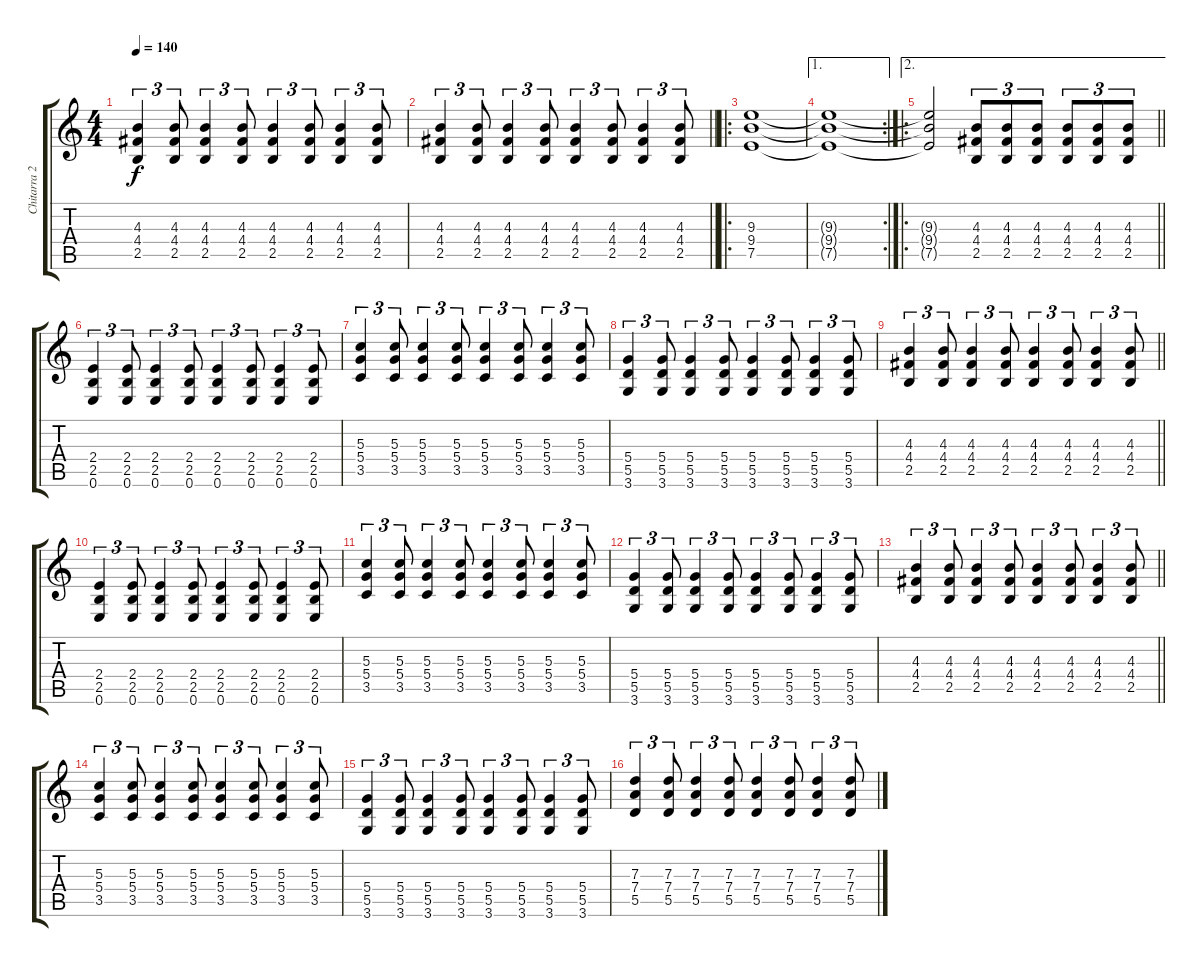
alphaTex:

\track ("Chitarra 2" "Chitarra 2") {instrument overdrivenguitar}
\staff {score tabs}
\tuning (E4 B3 G3 D3 A2 E2) {hide}
\ts (4 4)
\tempo 140
\clef g2
\ks c
(4.3 4.4 2.5).4{tu (3 2) dy f} (4.3 4.4 2.5).8{tu (3 2)} (4.3 4.4 2.5).4{tu (3 2)} (4.3 4.4 2.5).8{tu (3 2)} (4.3 4.4 2.5).4{tu (3 2)} (4.3 4.4 2.5).8{tu (3 2)} (4.3 4.4 2.5).4{tu (3 2)} (4.3 4.4 2.5).8{tu (3 2)} |
\barLineRight lightlight
(4.3 4.4 2.5).4{tu (3 2)} (4.3 4.4 2.5).8{tu (3 2)} (4.3 4.4 2.5).4{tu (3 2)} (4.3 4.4 2.5).8{tu (3 2)} (4.3 4.4 2.5).4{tu (3 2)} (4.3 4.4 2.5).8{tu (3 2)} (4.3 4.4 2.5).4{tu (3 2)} (4.3 4.4 2.5).8{tu (3 2)} |
\ro
(9.3 9.4 7.5).1 |
\ae 1
\rc 2
(9.3{t} 9.4{t} 7.5{t}).1 |
\ae 2
\ro
\barLineRight lightlight
(9.3{t} 9.4{t} 7.5{t}).2 (4.3 4.4 2.5).8{tu (3 2)} (4.3 4.4 2.5).8{tu (3 2)} (4.3 4.4 2.5).8{tu (3 2)} (4.3 4.4 2.5).8{tu (3 2)} (4.3 4.4 2.5).8{tu (3 2)} (4.3 4.4 2.5).8{tu (3 2)} |
(2.4 2.5 0.6).4{tu (3 2)} (2.4 2.5 0.6).8{tu (3 2)} (2.4 2.5 0.6).4{tu (3 2)} (2.4 2.5 0.6).8{tu (3 2)} (2.4 2.5 0.6).4{tu (3 2)} (2.4 2.5 0.6).8{tu (3 2)} (2.4 2.5 0.6).4{tu (3 2)} (2.4 2.5 0.6).8{tu (3 2)} |
(5.3 5.4 3.5).4{tu (3 2)} (5.3 5.4 3.5).8{tu (3 2)} (5.3 5.4 3.5).4{tu (3 2)} (5.3 5.4 3.5).8{tu (3 2)} (5.3 5.4 3.5).4{tu (3 2)} (5.3 5.4 3.5).8{tu (3 2)} (5.3 5.4 3.5).4{tu (3 2)} (5.3 5.4 3.5).8{tu (3 2)} |
(5.4 5.5 3.6).4{tu (3 2)} (5.4 5.5 3.6).8{tu (3 2)} (5.4 5.5 3.6).4{tu (3 2)} (5.4 5.5 3.6).8{tu (3 2)} (5.4 5.5 3.6).4{tu (3 2)} (5.4 5.5 3.6).8{tu (3 2)} (5.4 5.5 3.6).4{tu (3 2)} (5.4 5.5 3.6).8{tu (3 2)} |
\barLineRight lightlight
(4.3 4.4 2.5).4{tu (3 2)} (4.3 4.4 2.5).8{tu (3 2)} (4.3 4.4 2.5).4{tu (3 2)} (4.3 4.4 2.5).8{tu (3 2)} (4.3 4.4 2.5).4{tu (3 2)} (4.3 4.4 2.5).8{tu (3 2)} (4.3 4.4 2.5).4{tu (3 2)} (4.3 4.4 2.5).8{tu (3 2)} |
(2.4 2.5 0.6).4{tu (3 2)} (2.4 2.5 0.6).8{tu (3 2)} (2.4 2.5 0.6).4{tu (3 2)} (2.4 2.5 0.6).8{tu (3 2)} (2.4 2.5 0.6).4{tu (3 2)} (2.4 2.5 0.6).8{tu (3 2)} (2.4 2.5 0.6).4{tu (3 2)} (2.4 2.5 0.6).8{tu (3 2)} |
(5.3 5.4 3.5).4{tu (3 2)} (5.3 5.4 3.5).8{tu (3 2)} (5.3 5.4 3.5).4{tu (3 2)} (5.3 5.4 3.5).8{tu (3 2)} (5.3 5.4 3.5).4{tu (3 2)} (5.3 5.4 3.5).8{tu (3 2)} (5.3 5.4 3.5).4{tu (3 2)} (5.3 5.4 3.5).8{tu (3 2)} |
(5.4 5.5 3.6).4{tu (3 2)} (5.4 5.5 3.6).8{tu (3 2)} (5.4 5.5 3.6).4{tu (3 2)} (5.4 5.5 3.6).8{tu (3 2)} (5.4 5.5 3.6).4{tu (3 2)} (5.4 5.5 3.6).8{tu (3 2)} (5.4 5.5 3.6).4{tu (3 2)} (5.4 5.5 3.6).8{tu (3 2)} |
\barLineRight lightlight
(4.3 4.4 2.5).4{tu (3 2)} (4.3 4.4 2.5).8{tu (3 2)} (4.3 4.4 2.5).4{tu (3 2)} (4.3 4.4 2.5).8{tu (3 2)} (4.3 4.4 2.5).4{tu (3 2)} (4.3 4.4 2.5).8{tu (3 2)} (4.3 4.4 2.5).4{tu (3 2)} (4.3 4.4 2.5).8{tu (3 2)} |
(5.3 5.4 3.5).4{tu (3 2)} (5.3 5.4 3.5).8{tu (3 2)} (5.3 5.4 3.5).4{tu (3 2)} (5.3 5.4 3.5).8{tu (3 2)} (5.3 5.4 3.5).4{tu (3 2)} (5.3 5.4 3.5).8{tu (3 2)} (5.3 5.4 3.5).4{tu (3 2)} (5.3 5.4 3.5).8{tu (3 2)} |
(5.4 5.5 3.6).4{tu (3 2)} (5.4 5.5 3.6).8{tu (3 2)} (5.4 5.5 3.6).4{tu (3 2)} (5.4 5.5 3.6).8{tu (3 2)} (5.4 5.5 3.6).4{tu (3 2)} (5.4 5.5 3.6).8{tu (3 2)} (5.4 5.5 3.6).4{tu (3 2)} (5.4 5.5 3.6).8{tu (3 2)} |
(7.3 7.4 5.5).4{tu (3 2)} (7.3 7.4 5.5).8{tu (3 2)} (7.3 7.4 5.5).4{tu (3 2)} (7.3 7.4 5.5).8{tu (3 2)} (7.3 7.4 5.5).4{tu (3 2)} (7.3 7.4 5.5).8{tu (3 2)} (7.3 7.4 5.5).4{tu (3 2)} (7.3 7.4 5.5).8{tu (3 2)}
